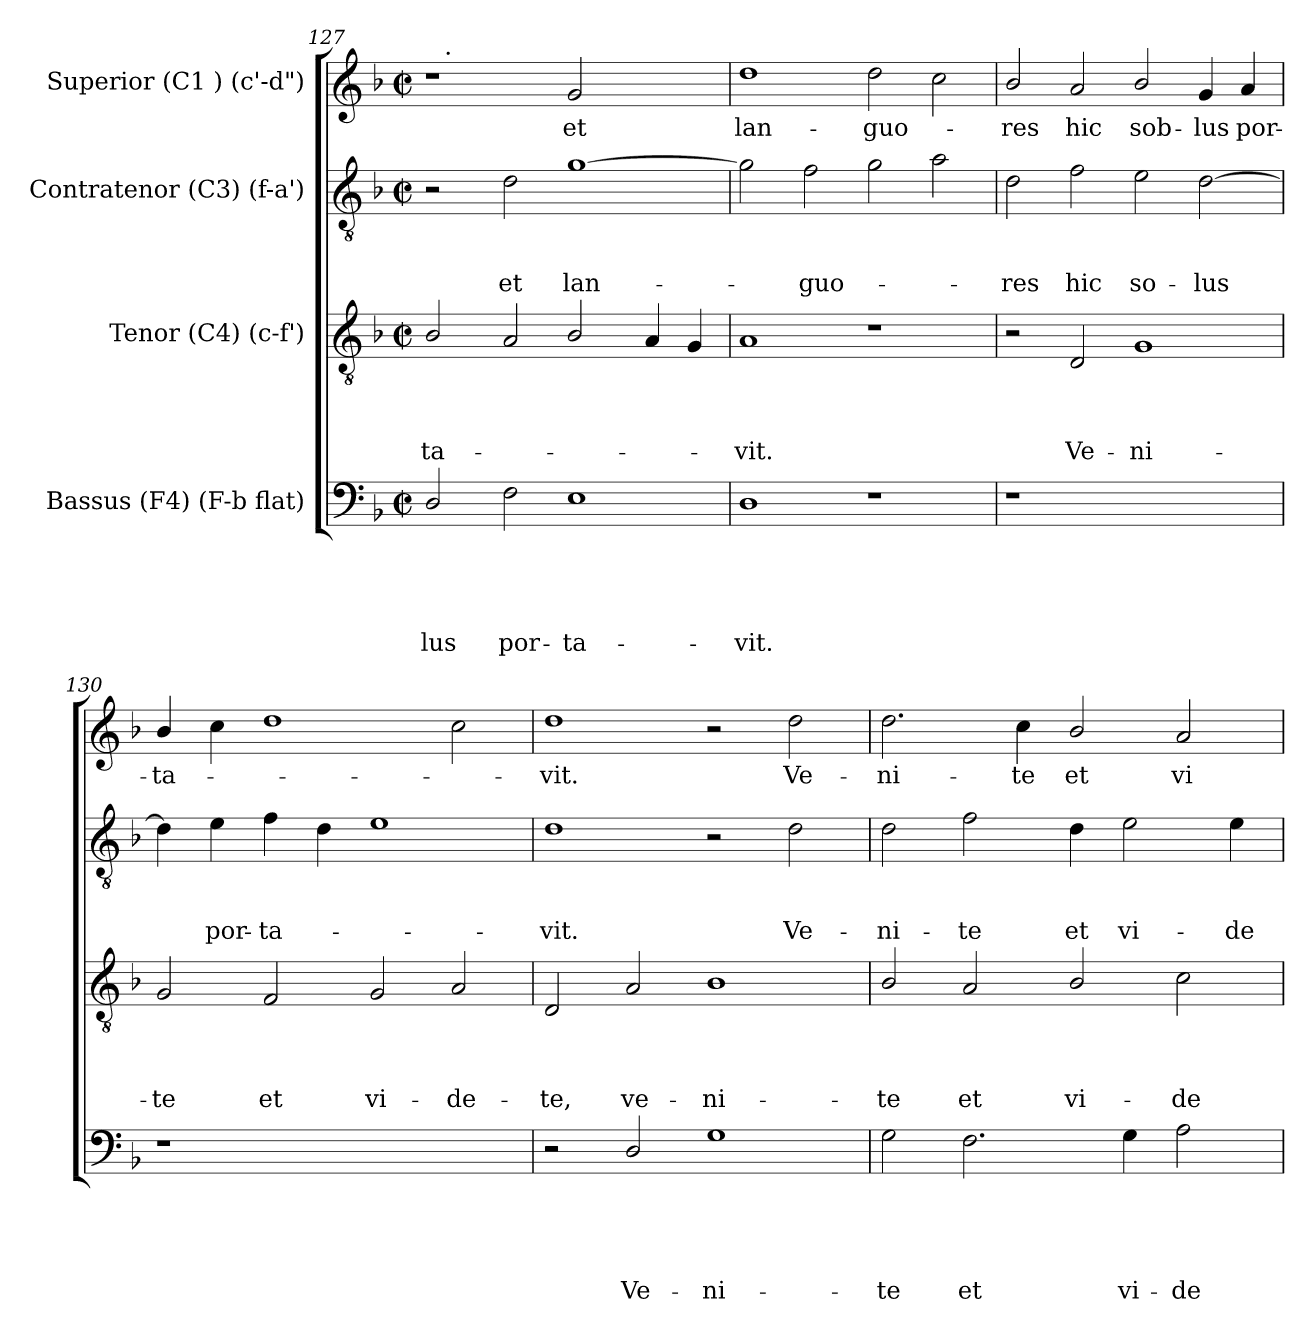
**kern	**text	**text	**text	**text	**text	**kern	**text	**text	**text	**text	**kern	**text	**text	**text	**kern	**text
*part4	*part4	*part4	*part4	*part4	*part4	*part3	*part3	*part3	*part3	*part3	*part2	*part2	*part2	*part2	*part1	*part1
*staff4	*staff4	*staff4	*staff4	*staff4	*staff4	*staff3	*staff3	*staff3	*staff3	*staff3	*staff2	*staff2	*staff2	*staff2	*staff1	*staff1
*I"Bassus (F4) (F-b flat)	*	*	*	*	*	*I"Tenor (C4) (c-f')	*	*	*	*	*I"Contratenor (C3) (f-a')	*	*	*	*I"Superior (C1 ) (c'-d")	*
*clefF4	*	*	*	*	*	*clefGv2	*	*	*	*	*clefGv2	*	*	*	*clefG2	*
*k[b-]	*	*	*	*	*	*k[b-]	*	*	*	*	*k[b-]	*	*	*	*k[b-]	*
*F:	*	*	*	*	*	*F:	*	*	*	*	*F:	*	*	*	*F:	*
*M2/2	*	*	*	*	*	*M2/2	*	*	*	*	*M2/2	*	*	*	*M2/2	*
*met(c|)	*	*	*	*	*	*met(c|)	*	*	*	*	*met(c|)	*	*	*	*met(c|)	*
=127	=127	=127	=127	=127	=127	=127	=127	=127	=127	=127	=127	=127	=127	=127	=127	=127
!	!	!	!	!	!LO:LY:b	!	!	!	!	!LO:LY:b:rj	!	!	!	!	!	!
*	*	*	*	*	*	*	*	*	*	*	*	*	*	*	*^	*
2D/	.	.	.	.	-lus	2B-/	.	.	.	-ta-	2r	.	.	.	1r	16ryy	.
!	!	!	!	!	!	!	!	!	!	!	!	!	!	!	!	!LO:TX:a:t=.	!
.	.	.	.	.	.	.	.	.	.	.	.	.	.	.	.	1ryy	.
!	!	!	!	!	!LO:LY:b	!	!	!	!	!	!	!	!	!LO:LY:b:rj	!	!	!
2F\	.	.	.	.	por-	2A/	.	.	.	.	2d\	.	.	et	.	.	.
!	!	!	!	!	!LO:LY:b	!	!	!	!	!	!	!	!	!LO:LY:b:rj	!	!	!LO:LY:b
1E	.	.	.	.	-ta-	2B-/	.	.	.	.	[>1g	.	.	lan-	2g/	.	et
.	.	.	.	.	.	.	.	.	.	.	.	.	.	.	.	2...ryy	.
.	.	.	.	.	.	4A/	.	.	.	.	.	.	.	.	2ryy	.	.
.	.	.	.	.	.	4G/	.	.	.	.	.	.	.	.	.	.	.
=128	=128	=128	=128	=128	=128	=128	=128	=128	=128	=128	=128	=128	=128	=128	=128	=128	=128
!	!	!	!	!	!LO:LY:b	!	!	!	!	!LO:LY:b:rj	!	!	!	!	!	!	!LO:LY:b
*	*	*	*	*	*	*	*	*	*	*	*	*	*	*	*v	*v	*
1D	.	.	.	.	-vit.	1A	.	.	.	-vit.	2g\]	.	.	.	1dd	lan-
!	!	!	!	!	!	!	!	!	!	!	!	!	!	!LO:LY:b:rj	!	!
.	.	.	.	.	.	.	.	.	.	.	2f\	.	.	-guo-	.	.
!	!	!	!	!	!	!	!	!	!	!	!	!	!	!	!	!LO:LY:b
1r	.	.	.	.	.	1r	.	.	.	.	2g\	.	.	.	2dd\	-guo-
.	.	.	.	.	.	.	.	.	.	.	2a\	.	.	.	2cc\	.
=129	=129	=129	=129	=129	=129	=129	=129	=129	=129	=129	=129	=129	=129	=129	=129	=129
!	!	!	!	!	!	!	!	!	!	!	!	!	!	!LO:LY:b:rj	!	!LO:LY:b
1r	.	.	.	.	.	2r	.	.	.	.	2d\	.	.	-res	2b-/	-res
!	!	!	!	!	!	!	!	!	!	!LO:LY:b:rj	!	!	!	!LO:LY:b:rj	!	!LO:LY:b
.	.	.	.	.	.	2D/	.	.	.	Ve-	2f\	.	.	hic	2a/	hic
!	!	!	!	!	!	!	!	!	!	!LO:LY:b:rj	!	!	!	!LO:LY:b:rj	!	!LO:LY:b
1ryy	.	.	.	.	.	1G	.	.	.	-ni-	2e\	.	.	so-	2b-/	sob-
!	!	!	!	!	!	!	!	!	!	!	!	!	!	!LO:LY:b:rj	!	!LO:LY:b
.	.	.	.	.	.	.	.	.	.	.	[<2d\	.	.	-lus	4g/	-lus
!	!	!	!	!	!	!	!	!	!	!	!	!	!	!	!	!LO:LY:b
.	.	.	.	.	.	.	.	.	.	.	.	.	.	.	4a/	por-
!!LO:LB:g=z
=130	=130	=130	=130	=130	=130	=130	=130	=130	=130	=130	=130	=130	=130	=130	=130	=130
!	!	!	!	!	!	!	!	!	!	!LO:LY:b:rj	!	!	!	!	!	!LO:LY:b
1r	.	.	.	.	.	2G/	.	.	.	-te	4d\]	.	.	.	4b-/	-ta-
!	!	!	!	!	!	!	!	!	!	!	!	!	!	!LO:LY:b:rj	!	!
.	.	.	.	.	.	.	.	.	.	.	4e\	.	.	por-	4cc\	.
!	!	!	!	!	!	!	!	!	!	!LO:LY:b:rj	!	!	!	!LO:LY:b:rj	!	!
.	.	.	.	.	.	2F/	.	.	.	et	4f\	.	.	-ta-	1dd	.
.	.	.	.	.	.	.	.	.	.	.	4d\	.	.	.	.	.
!	!	!	!	!	!	!	!	!	!	!LO:LY:b:rj	!	!	!	!	!	!
1ryy	.	.	.	.	.	2G/	.	.	.	vi-	1e	.	.	.	.	.
!	!	!	!	!	!	!	!	!	!	!LO:LY:b:rj	!	!	!	!	!	!
.	.	.	.	.	.	2A/	.	.	.	-de-	.	.	.	.	2cc\	.
=131	=131	=131	=131	=131	=131	=131	=131	=131	=131	=131	=131	=131	=131	=131	=131	=131
!	!	!	!	!	!	!	!	!	!	!LO:LY:b:rj	!	!	!	!LO:LY:b:rj	!	!LO:LY:b
2r	.	.	.	.	.	2D/	.	.	.	-te,	1d	.	.	-vit.	1dd	-vit.
!	!	!	!	!	!LO:LY:b	!	!	!	!	!LO:LY:b:rj	!	!	!	!	!	!
2D/	.	.	.	.	Ve-	2A/	.	.	.	ve-	.	.	.	.	.	.
!	!	!	!	!	!LO:LY:b	!	!	!	!	!LO:LY:b:rj	!	!	!	!	!	!
1G	.	.	.	.	-ni-	1B-	.	.	.	-ni-	2r	.	.	.	2r	.
!	!	!	!	!	!	!	!	!	!	!	!	!	!	!LO:LY:b:rj	!	!LO:LY:b
.	.	.	.	.	.	.	.	.	.	.	2d\	.	.	Ve-	2dd\	Ve-
=132	=132	=132	=132	=132	=132	=132	=132	=132	=132	=132	=132	=132	=132	=132	=132	=132
!	!	!	!	!	!LO:LY:b	!	!	!	!	!LO:LY:b:rj	!	!	!	!LO:LY:b:rj	!	!LO:LY:b
2G\	.	.	.	.	-te	2B-/	.	.	.	-te	2d\	.	.	-ni-	2.dd\	-ni-
!	!	!	!	!	!LO:LY:b	!	!	!	!	!LO:LY:b:rj	!	!	!	!LO:LY:b:rj	!	!
2.F\	.	.	.	.	et	2A/	.	.	.	et	2f\	.	.	-te	.	.
!	!	!	!	!	!	!	!	!	!	!	!	!	!	!	!	!LO:LY:b
.	.	.	.	.	.	.	.	.	.	.	.	.	.	.	4cc\	-te
!	!	!	!	!	!	!	!	!	!	!LO:LY:b:rj	!	!	!	!LO:LY:b:rj	!	!LO:LY:b
.	.	.	.	.	.	2B-/	.	.	.	vi-	4d\	.	.	et	2b-/	et
!	!	!	!	!	!LO:LY:b	!	!	!	!	!	!	!	!	!LO:LY:b:rj	!	!
4G\	.	.	.	.	vi-	.	.	.	.	.	2e\	.	.	vi-	.	.
!	!	!	!	!	!LO:LY:b	!	!	!	!	!LO:LY:b:rj	!	!	!	!	!	!LO:LY:b
2A\	.	.	.	.	-de-	2c\	.	.	.	-de-	.	.	.	.	2a/	vi-
!	!	!	!	!	!	!	!	!	!	!	!	!	!	!LO:LY:b:rj	!	!
.	.	.	.	.	.	.	.	.	.	.	4e\	.	.	-de-	.	.
=	=	=	=	=	=	=	=	=	=	=	=	=	=	=	=	=
*-	*-	*-	*-	*-	*-	*-	*-	*-	*-	*-	*-	*-	*-	*-	*-	*-
